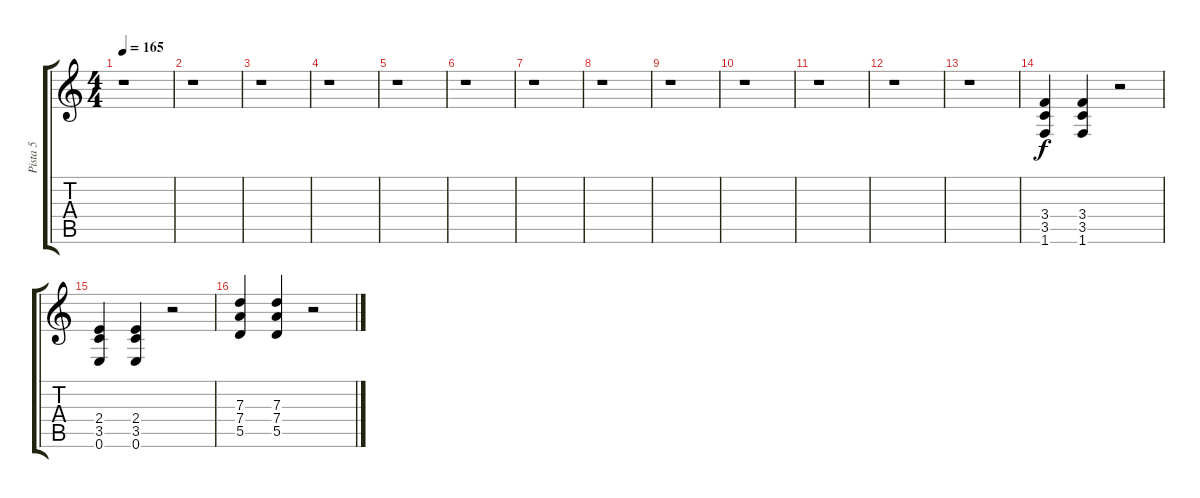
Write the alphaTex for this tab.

\track ("Pista 5" "Pista 5") {instrument overdrivenguitar}
\staff {score tabs}
\tuning (E4 B3 G3 D3 A2 E2) {hide}
\ts (4 4)
\tempo 165
\clef g2
\ks c
r.1{dy f} |
r.1 |
r.1 |
r.1 |
r.1 |
r.1 |
r.1 |
r.1 |
r.1 |
r.1 |
r.1 |
r.1 |
r.1 |
(3.4 3.5 1.6).4 (3.4 3.5 1.6).4 r.2 |
(2.4 3.5 0.6).4 (2.4 3.5 0.6).4 r.2 |
(7.3 7.4 5.5).4 (7.3 7.4 5.5).4 r.2
